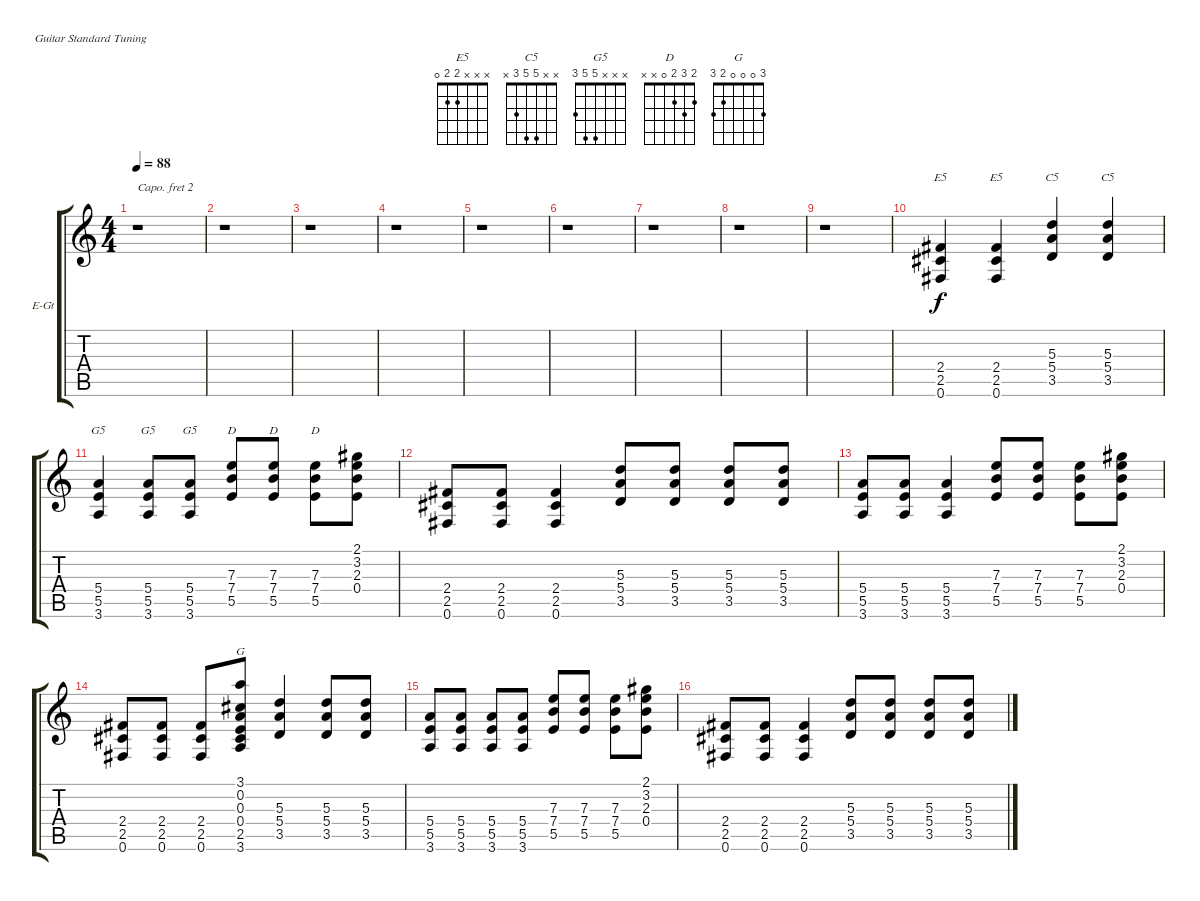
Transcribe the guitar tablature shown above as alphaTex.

\bracketExtendMode groupsimilarinstruments
\firstSystemTrackNameOrientation horizontal
\otherSystemsTrackNameOrientation horizontal
\track ("Guitar 4 (disto)" "E-Gt") {instrument distortionguitar}
\staff {score tabs}
\capo 2
\tuning (E4 B3 G3 D3 A2 E2)
\chord ("E5" x x x 2 2 0)
\chord ("C5" x x 5 5 3 x)
\chord ("G5" x x x 5 5 3)
\chord ("D" 2 3 2 0 x x)
\chord ("G" 3 0 0 0 2 3)
\ts (4 4)
\tempo 88
\clef g2
\ks c
r.1{dy f instrument distortionguitar} |
r.1 |
r.1 |
r.1 |
r.1 |
r.1 |
r.1 |
r.1 |
r.1 |
(2.4 2.5 0.6).4{ch "E5"} (2.4 2.5 0.6).4{ch "E5"} (5.3 5.4 3.5).4{ch "C5"} (5.3 5.4 3.5).4{ch "C5"} |
(5.4 5.5 3.6).4{ch "G5"} (5.4 5.5 3.6).8{ch "G5"} (5.4 5.5 3.6).8{ch "G5"} (7.3 7.4 5.5).8{ch "D"} (7.3 7.4 5.5).8{ch "D"} (7.3 7.4 5.5).8{ch "D"} (2.1 3.2 2.3 0.4).8 |
(2.4 2.5 0.6).8 (2.4 2.5 0.6).8 (2.4 2.5 0.6).4 (5.3 5.4 3.5).8 (5.3 5.4 3.5).8 (5.3 5.4 3.5).8 (5.3 5.4 3.5).8 |
(5.4 5.5 3.6).8 (5.4 5.5 3.6).8 (5.4 5.5 3.6).4 (7.3 7.4 5.5).8 (7.3 7.4 5.5).8 (7.3 7.4 5.5).8 (2.1 3.2 2.3 0.4).8 |
(2.4 2.5 0.6).8 (2.4 2.5 0.6).8 (2.4 2.5 0.6).8 (3.1 0.2 0.3 0.4 2.5 3.6).8{ch "G"} (5.3 5.4 3.5).4 (5.3 5.4 3.5).8 (5.3 5.4 3.5).8 |
(5.4 5.5 3.6).8 (5.4 5.5 3.6).8 (5.4 5.5 3.6).8 (5.4 5.5 3.6).8 (7.3 7.4 5.5).8 (7.3 7.4 5.5).8 (7.3 7.4 5.5).8 (2.1 3.2 2.3 0.4).8 |
(2.4 2.5 0.6).8 (2.4 2.5 0.6).8 (2.4 2.5 0.6).4 (5.3 5.4 3.5).8 (5.3 5.4 3.5).8 (5.3 5.4 3.5).8 (5.3 5.4 3.5).8
